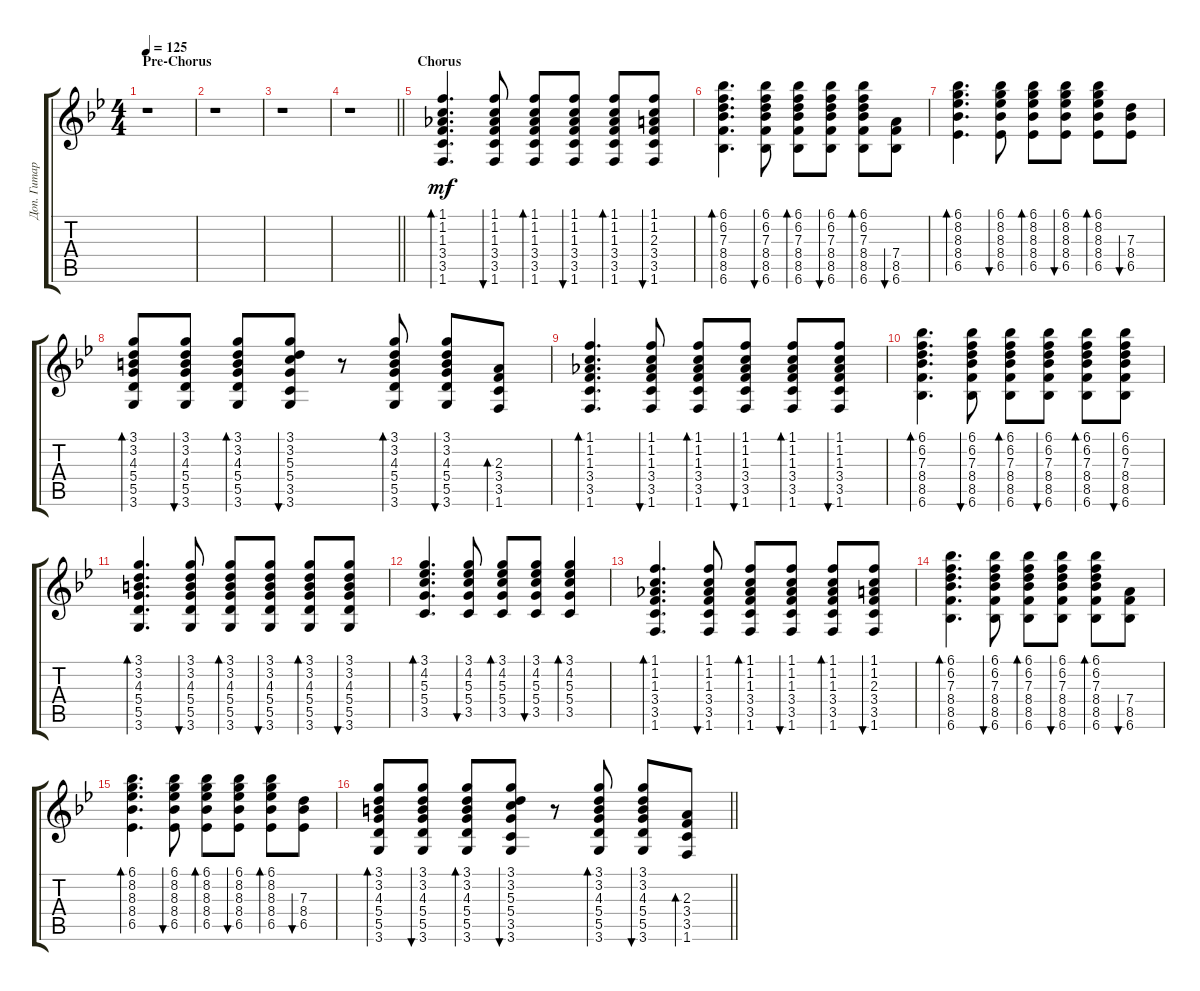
\track ("Доп. Гитара" "Доп. Гитар") {instrument acousticguitarsteel}
\staff {score tabs}
\tuning (E4 B3 G3 D3 A2 E2) {hide}
\ts (4 4)
\section ("" "Pre-Chorus")
\tempo 125
\clef g2
\ks bb
r.1{dy mf} |
r.1 |
r.1 |
\barLineRight lightlight
r.1{balance 8} |
\section ("" "Chorus")
(1.1 1.2 1.3 3.4 3.5 1.6).4{d bd 30} (1.1 1.2 1.3 3.4 3.5 1.6).8{bu 30} (1.1 1.2 1.3 3.4 3.5 1.6).8{bd 30} (1.1 1.2 1.3 3.4 3.5 1.6).8{bu 30} (1.1 1.2 1.3 3.4 3.5 1.6).8{bd 30} (1.1 1.2 2.3 3.4 3.5 1.6).8{bu 30} |
(6.1 6.2 7.3 8.4 8.5 6.6).4{d bd 30} (6.1 6.2 7.3 8.4 8.5 6.6).8{bu 30} (6.1 6.2 7.3 8.4 8.5 6.6).8{bd 30} (6.1 6.2 7.3 8.4 8.5 6.6).8{bu 30} (6.1 6.2 7.3 8.4 8.5 6.6).8{bd 30} (7.4 8.5 6.6).8{bu 30} |
(6.1 8.2 8.3 8.4 6.5).4{d bd 30} (6.1 8.2 8.3 8.4 6.5).8{bu 30} (6.1 8.2 8.3 8.4 6.5).8{bd 30} (6.1 8.2 8.3 8.4 6.5).8{bu 30} (6.1 8.2 8.3 8.4 6.5).8{bd 30} (7.3 8.4 6.5).8{bu 30} |
(3.1 3.2 4.3 5.4 5.5 3.6).8{bd 30} (3.1 3.2 4.3 5.4 5.5 3.6).8{bu 30} (3.1 3.2 4.3 5.4 5.5 3.6).8{bd 30} (3.1 3.2 5.3 5.4 3.5 3.6).8{bu 30} r.8 (3.1 3.2 4.3 5.4 5.5 3.6).8{bd 30} (3.1 3.2 4.3 5.4 5.5 3.6).8{bu 30} (2.3 3.4 3.5 1.6).8{bd 30} |
(1.1 1.2 1.3 3.4 3.5 1.6).4{d bd 30} (1.1 1.2 1.3 3.4 3.5 1.6).8{bu 30} (1.1 1.2 1.3 3.4 3.5 1.6).8{bd 30} (1.1 1.2 1.3 3.4 3.5 1.6).8{bu 30} (1.1 1.2 1.3 3.4 3.5 1.6).8{bd 30} (1.1 1.2 1.3 3.4 3.5 1.6).8{bu 30} |
(6.1 6.2 7.3 8.4 8.5 6.6).4{d bd 30} (6.1 6.2 7.3 8.4 8.5 6.6).8{bu 30} (6.1 6.2 7.3 8.4 8.5 6.6).8{bd 30} (6.1 6.2 7.3 8.4 8.5 6.6).8{bu 30} (6.1 6.2 7.3 8.4 8.5 6.6).8{bd 30} (6.1 6.2 7.3 8.4 8.5 6.6).8{bu 30} |
(3.1 3.2 4.3 5.4 5.5 3.6).4{d bd 30} (3.1 3.2 4.3 5.4 5.5 3.6).8{bu 30} (3.1 3.2 4.3 5.4 5.5 3.6).8{bd 30} (3.1 3.2 4.3 5.4 5.5 3.6).8{bu 30} (3.1 3.2 4.3 5.4 5.5 3.6).8{bd 30} (3.1 3.2 4.3 5.4 5.5 3.6).8{bu 30} |
(3.1 4.2 5.3 5.4 3.5).4{d bd 30} (3.1 4.2 5.3 5.4 3.5).8{bu 30} (3.1 4.2 5.3 5.4 3.5).8{bd 30} (3.1 4.2 5.3 5.4 3.5).8{bu 30} (3.1 4.2 5.3 5.4 3.5).4{bd 30} |
(1.1 1.2 1.3 3.4 3.5 1.6).4{d bd 30} (1.1 1.2 1.3 3.4 3.5 1.6).8{bu 30} (1.1 1.2 1.3 3.4 3.5 1.6).8{bd 30} (1.1 1.2 1.3 3.4 3.5 1.6).8{bu 30} (1.1 1.2 1.3 3.4 3.5 1.6).8{bd 30} (1.1 1.2 2.3 3.4 3.5 1.6).8{bu 30} |
(6.1 6.2 7.3 8.4 8.5 6.6).4{d bd 30} (6.1 6.2 7.3 8.4 8.5 6.6).8{bu 30} (6.1 6.2 7.3 8.4 8.5 6.6).8{bd 30} (6.1 6.2 7.3 8.4 8.5 6.6).8{bu 30} (6.1 6.2 7.3 8.4 8.5 6.6).8{bd 30} (7.4 8.5 6.6).8{bu 30} |
(6.1 8.2 8.3 8.4 6.5).4{d bd 30} (6.1 8.2 8.3 8.4 6.5).8{bu 30} (6.1 8.2 8.3 8.4 6.5).8{bd 30} (6.1 8.2 8.3 8.4 6.5).8{bu 30} (6.1 8.2 8.3 8.4 6.5).8{bd 30} (7.3 8.4 6.5).8{bu 30} |
\barLineRight lightlight
(3.1 3.2 4.3 5.4 5.5 3.6).8{bd 30} (3.1 3.2 4.3 5.4 5.5 3.6).8{bu 30} (3.1 3.2 4.3 5.4 5.5 3.6).8{bd 30} (3.1 3.2 5.3 5.4 3.5 3.6).8{bu 30} r.8 (3.1 3.2 4.3 5.4 5.5 3.6).8{bd 30} (3.1 3.2 4.3 5.4 5.5 3.6).8{bu 30} (2.3 3.4 3.5 1.6).8{bd 30}
